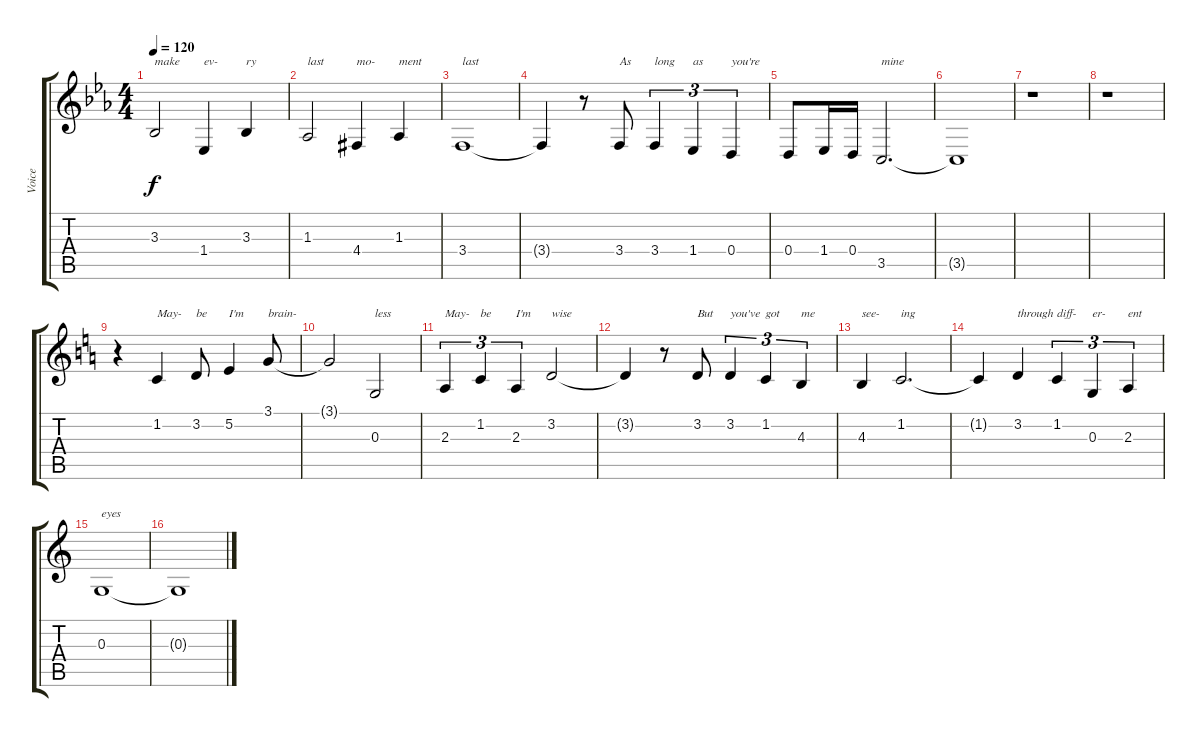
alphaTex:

\track ("Voice" "Voice") {instrument violin}
\staff {score tabs}
\tuning (E4 B3 G3 D3 A2 E2) {hide}
\ts (4 4)
\tempo 120
\clef g2
\ks eb
3.3.2{txt "make" dy f} 1.4.4{txt "ev-"} 3.3.4{txt "ry"} |
1.3.2{txt "last"} 4.4{acc #}.4{txt "mo-"} 1.3.4{txt "ment"} |
3.4.1{txt "last"} |
3.4{t}.4 r.8 3.4.8{txt "As"} 3.4.4{tu (3 2) txt "long"} 1.4.4{tu (3 2) txt "as"} 0.4.4{tu (3 2) txt "you're"} |
0.4.8 1.4.16 0.4.16 3.5.2{d txt "mine"} |
3.5{t}.1 |
r.1 |
r.1 |
\ks c
r.4 1.2.4{txt "May-"} 3.2.8{txt "be"} 5.2.4{txt "I'm"} 3.1.8{txt "brain-"} |
3.1{t}.2 0.3.2{txt "less"} |
2.3.4{tu (3 2) txt "May-"} 1.2.4{tu (3 2) txt "be"} 2.3.4{tu (3 2) txt "I'm"} 3.2.2{txt "wise"} |
3.2{t}.4 r.8 3.2.8{txt "But"} 3.2.4{tu (3 2) txt "you've"} 1.2.4{tu (3 2) txt "got"} 4.3.4{tu (3 2) txt "me"} |
4.3.4{txt "see-"} 1.2.2{d txt "ing"} |
1.2{t}.4 3.2.4{txt "through"} 1.2.4{tu (3 2) txt "diff-"} 0.3.4{tu (3 2) txt "er-"} 2.3.4{tu (3 2) txt "ent"} |
0.3.1{txt "eyes"} |
0.3{t}.1
